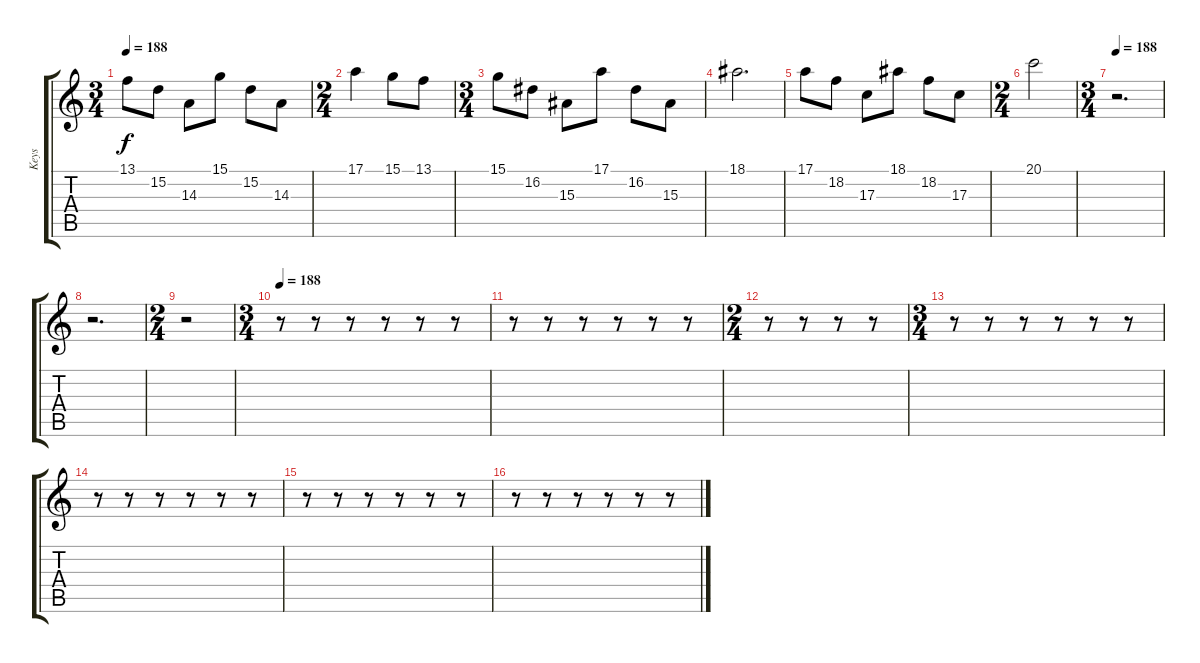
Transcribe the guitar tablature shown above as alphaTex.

\track ("Keys" "Keys") {instrument fx8scifi}
\staff {score tabs}
\tuning (E4 B3 G3 D3 A2 E2) {hide}
\ts (3 4)
\tempo 188
\clef g2
\ks c
13.1.8{dy f} 15.2.8 14.3.8 15.1.8 15.2.8 14.3.8 |
\ts (2 4)
17.1.4 15.1.8 13.1.8 |
\ts (3 4)
15.1.8 16.2.8 15.3.8 17.1.8 16.2.8 15.3.8 |
18.1.2{d} |
17.1.8 18.2.8 17.3.8 18.1.8 18.2.8 17.3.8 |
\ts (2 4)
20.1.2 |
\ts (3 4)
\tempo 188
r.2{d} |
r.2{d} |
\ts (2 4)
r.2 |
\ts (3 4)
\tempo 188
r.8{instrument acousticgrandpiano} r.8 r.8 r.8 r.8 r.8 |
r.8 r.8 r.8 r.8 r.8 r.8 |
\ts (2 4)
r.8 r.8 r.8 r.8 |
\ts (3 4)
r.8 r.8 r.8 r.8 r.8 r.8 |
r.8 r.8 r.8 r.8 r.8 r.8 |
r.8 r.8 r.8 r.8 r.8 r.8 |
r.8 r.8 r.8 r.8 r.8 r.8
